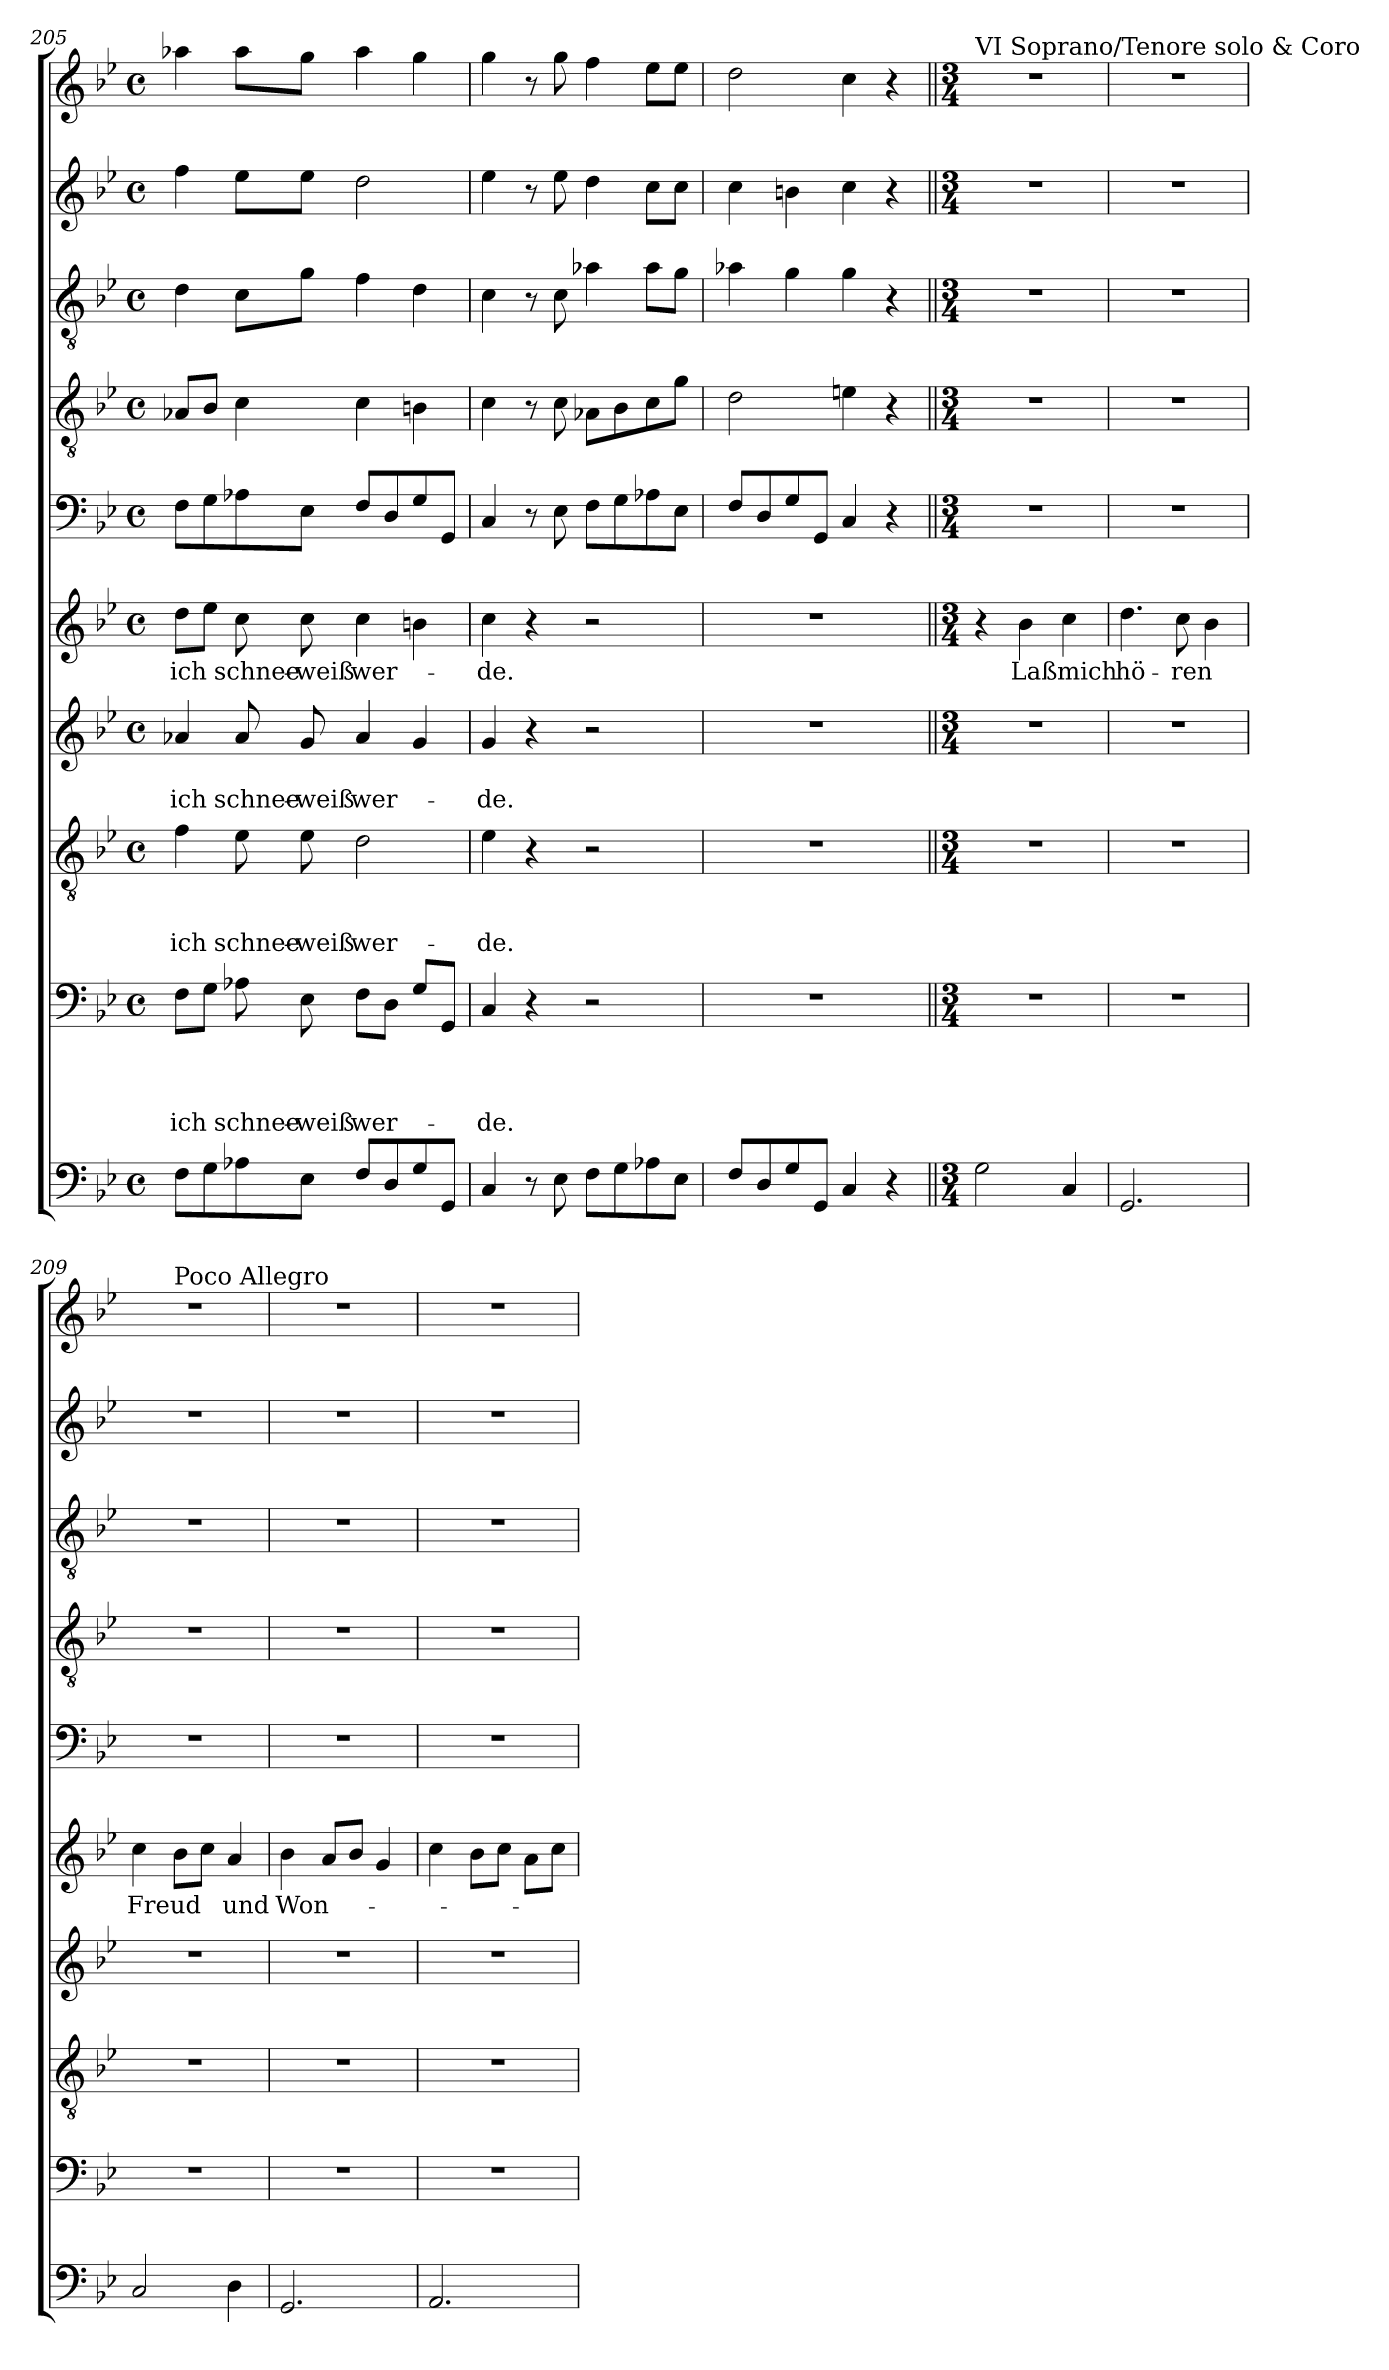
**kern	**kern	**text	**text	**text	**text	**kern	**text	**text	**text	**kern	**text	**text	**kern	**text	**kern	**kern	**kern	**kern	**kern
*part10	*part9	*part9	*part9	*part9	*part9	*part8	*part8	*part8	*part8	*part7	*part7	*part7	*part6	*part6	*part5	*part4	*part3	*part2	*part1
*staff10	*staff9	*staff9	*staff9	*staff9	*staff9	*staff8	*staff8	*staff8	*staff8	*staff7	*staff7	*staff7	*staff6	*staff6	*staff5	*staff4	*staff3	*staff2	*staff1
!!LO:PB:g=z
*clefF4	*clefF4	*	*	*	*	*clefGv2	*	*	*	*clefG2	*	*	*clefG2	*	*clefF4	*clefGv2	*clefGv2	*clefG2	*clefG2
*k[b-e-]	*k[b-e-]	*	*	*	*	*k[b-e-]	*	*	*	*k[b-e-]	*	*	*k[b-e-]	*	*k[b-e-]	*k[b-e-]	*k[b-e-]	*k[b-e-]	*k[b-e-]
*g:	*g:	*	*	*	*	*g:	*	*	*	*g:	*	*	*g:	*	*g:	*g:	*g:	*g:	*g:
*M4/4	*M4/4	*	*	*	*	*M4/4	*	*	*	*M4/4	*	*	*M4/4	*	*M4/4	*M4/4	*M4/4	*M4/4	*M4/4
*met(c)	*met(c)	*	*	*	*	*met(c)	*	*	*	*met(c)	*	*	*met(c)	*	*met(c)	*met(c)	*met(c)	*met(c)	*met(c)
=205	=205	=205	=205	=205	=205	=205	=205	=205	=205	=205	=205	=205	=205	=205	=205	=205	=205	=205	=205
8F\L	8F\L	.	.	.	ich	4f\	.	.	ich	4a-X/	.	ich	8dd\L	ich	8F\L	8A-X/L	4d\	4ff\	4aa-X\
8G\	8G\J	.	.	.	.	.	.	.	.	.	.	.	8ee-\J	.	8G\	8B-/J	.	.	.
8A-X\	8A-X\	.	.	.	schnee-	8e-\	.	.	schnee-	8a-/	.	schnee-	8cc\	schnee-	8A-X\	4c\	8c\L	8ee-\L	8aa-\L
8E-\J	8E-\	.	.	.	-weiß	8e-\	.	.	-weiß	8g/	.	-weiß	8cc\	-weiß	8E-\J	.	8g\J	8ee-\J	8gg\J
8F/L	8F\L	.	.	.	wer-	2d\	.	.	wer-	4a-/	.	wer-	4cc\	wer-	8F/L	4c\	4f\	2dd\	4aa-\
8D/	8D\J	.	.	.	.	.	.	.	.	.	.	.	.	.	8D/	.	.	.	.
8G/	8G/L	.	.	.	.	.	.	.	.	4g/	.	.	4bn\	.	8G/	4Bn\	4d\	.	4gg\
8GG/J	8GG/J	.	.	.	.	.	.	.	.	.	.	.	.	.	8GG/J	.	.	.	.
=206	=206	=206	=206	=206	=206	=206	=206	=206	=206	=206	=206	=206	=206	=206	=206	=206	=206	=206	=206
4C/	4C/	.	.	.	-de.	4e-\	.	.	-de.	4g/	.	-de.	4cc\	-de.	4C/	4c\	4c\	4ee-\	4gg\
8r	4r	.	.	.	.	4r	.	.	.	4r	.	.	4r	.	8r	8r	8r	8r	8r
8E-\	.	.	.	.	.	.	.	.	.	.	.	.	.	.	8E-\	8c\	8c\	8ee-\	8gg\
8F\L	2r	.	.	.	.	2r	.	.	.	2r	.	.	2r	.	8F\L	8A-X\L	4a-X\	4dd\	4ff\
8G\	.	.	.	.	.	.	.	.	.	.	.	.	.	.	8G\	8B-\	.	.	.
8A-X\	.	.	.	.	.	.	.	.	.	.	.	.	.	.	8A-X\	8c\	8a-\L	8cc\L	8ee-\L
8E-\J	.	.	.	.	.	.	.	.	.	.	.	.	.	.	8E-\J	8g\J	8g\J	8cc\J	8ee-\J
=207	=207	=207	=207	=207	=207	=207	=207	=207	=207	=207	=207	=207	=207	=207	=207	=207	=207	=207	=207
8F/L	1r	.	.	.	.	1r	.	.	.	1r	.	.	1r	.	8F/L	2d\	4a-X\	4cc\	2dd\
8D/	.	.	.	.	.	.	.	.	.	.	.	.	.	.	8D/	.	.	.	.
8G/	.	.	.	.	.	.	.	.	.	.	.	.	.	.	8G/	.	4g\	4bn\	.
8GG/J	.	.	.	.	.	.	.	.	.	.	.	.	.	.	8GG/J	.	.	.	.
4C/	.	.	.	.	.	.	.	.	.	.	.	.	.	.	4C/	4en\	4g\	4cc\	4cc\
4r	.	.	.	.	.	.	.	.	.	.	.	.	.	.	4r	4r	4r	4r	4r
!!LO:LB:g=z
=207X5||	=207X5||	=207X5||	=207X5||	=207X5||	=207X5||	=207X5||	=207X5||	=207X5||	=207X5||	=207X5||	=207X5||	=207X5||	=207X5||	=207X5||	=207X5||	=207X5||	=207X5||	=207X5||	=207X5||
*M3/4	*M3/4	*	*	*	*	*M3/4	*	*	*	*M3/4	*	*	*M3/4	*	*M3/4	*M3/4	*M3/4	*M3/4	*M3/4
!	!	!	!	!	!	!	!	!	!	!	!	!	!	!	!	!	!	!	!LO:TX:a:t=VI Soprano/Tenore solo & Coro
2G\	2.r	.	.	.	.	2.r	.	.	.	2.r	.	.	4r	.	2.r	2.r	2.r	2.r	2.r
.	.	.	.	.	.	.	.	.	.	.	.	.	4b-\	Laß	.	.	.	.	.
4C/	.	.	.	.	.	.	.	.	.	.	.	.	4cc\	mich	.	.	.	.	.
=208	=208	=208	=208	=208	=208	=208	=208	=208	=208	=208	=208	=208	=208	=208	=208	=208	=208	=208	=208
2.GG/	2.r	.	.	.	.	2.r	.	.	.	2.r	.	.	4.dd\	hö-	2.r	2.r	2.r	2.r	2.r
.	.	.	.	.	.	.	.	.	.	.	.	.	8cc\	-ren	.	.	.	.	.
.	.	.	.	.	.	.	.	.	.	.	.	.	4b-\	.	.	.	.	.	.
=209	=209	=209	=209	=209	=209	=209	=209	=209	=209	=209	=209	=209	=209	=209	=209	=209	=209	=209	=209
*	*	*	*	*	*	*	*	*	*	*	*	*	*	*	*	*	*	*	*^
2C/	2.r	.	.	.	.	2.r	.	.	.	2.r	.	.	4cc\	Freud	2.r	2.r	2.r	2.r	2.r	4ryy
!	!	!	!	!	!	!	!	!	!	!	!	!	!	!	!	!	!	!	!	!LO:TX:a:t=Poco Allegro
.	.	.	.	.	.	.	.	.	.	.	.	.	8b-\L	.	.	.	.	.	.	2ryy
.	.	.	.	.	.	.	.	.	.	.	.	.	8cc\J	.	.	.	.	.	.	.
4D\	.	.	.	.	.	.	.	.	.	.	.	.	4a/	und	.	.	.	.	.	.
*	*	*	*	*	*	*	*	*	*	*	*	*	*	*	*	*	*	*	*v	*v
=210	=210	=210	=210	=210	=210	=210	=210	=210	=210	=210	=210	=210	=210	=210	=210	=210	=210	=210	=210
2.GG/	2.r	.	.	.	.	2.r	.	.	.	2.r	.	.	4b-\	Won-	2.r	2.r	2.r	2.r	2.r
.	.	.	.	.	.	.	.	.	.	.	.	.	8a/L	.	.	.	.	.	.
.	.	.	.	.	.	.	.	.	.	.	.	.	8b-/J	.	.	.	.	.	.
.	.	.	.	.	.	.	.	.	.	.	.	.	4g/	.	.	.	.	.	.
=211	=211	=211	=211	=211	=211	=211	=211	=211	=211	=211	=211	=211	=211	=211	=211	=211	=211	=211	=211
2.AA/	2.r	.	.	.	.	2.r	.	.	.	2.r	.	.	4cc\	.	2.r	2.r	2.r	2.r	2.r
.	.	.	.	.	.	.	.	.	.	.	.	.	8b-\L	.	.	.	.	.	.
.	.	.	.	.	.	.	.	.	.	.	.	.	8cc\J	.	.	.	.	.	.
.	.	.	.	.	.	.	.	.	.	.	.	.	8a\L	.	.	.	.	.	.
.	.	.	.	.	.	.	.	.	.	.	.	.	8cc\J	.	.	.	.	.	.
=	=	=	=	=	=	=	=	=	=	=	=	=	=	=	=	=	=	=	=
*-	*-	*-	*-	*-	*-	*-	*-	*-	*-	*-	*-	*-	*-	*-	*-	*-	*-	*-	*-
